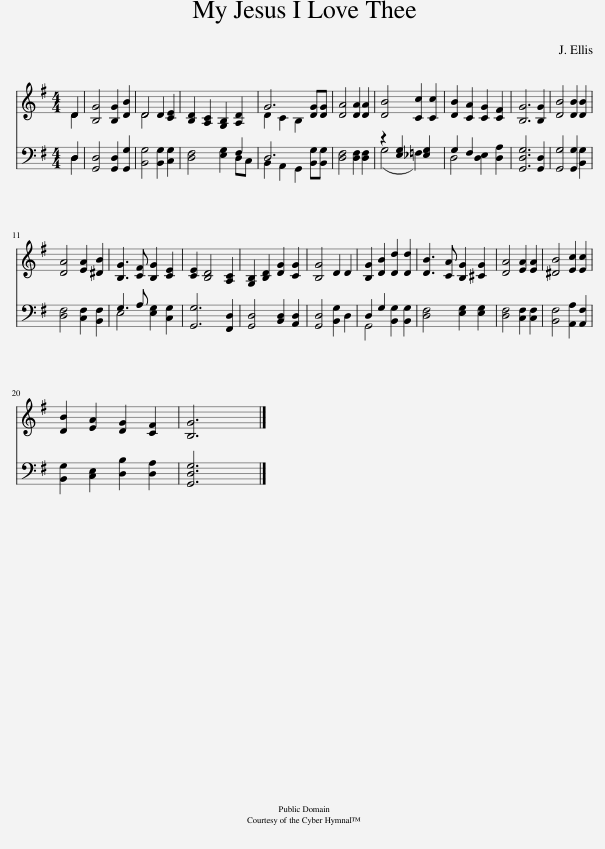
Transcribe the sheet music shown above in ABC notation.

X:1
%%score ( 1 2 ) ( 3 4 )
L:1/8
M:4/4
I:linebreak $
K:G
V:1 treble
V:2 treble
V:3 bass
V:4 bass
V:1
 D2 | [B,G]4 [B,G]2 [DB]2 | D4 D2 [CE]2 | [B,D]2 [A,C]2 [G,B,]2 [A,D]2 | G6 [DG][DG] | %5
 [DA]4 [DA]2 [DA]2 | [DB]4 [Cc]2 [Cc]2 | [DB]2 [CA]2 [CG]2 [CF]2 | [B,G]6 [B,G]2 | [DB]4 [DB]2 [DB]2 |$ %10
 [DA]4 [EA]2 [^DB]2 | [B,G]3 [CF] [B,G]2 [CE]2 | [CE]2 [B,D]4 [A,C]2 | [G,B,]2 [B,D]2 [DG]2 [CG]2 | [B,G]4 D2 D2 | %15
 [B,G]2 [DB]2 [Dd]2 [Dd]2 | [DB]3 [CA] [B,G]2 [^CG]2 | [DA]4 [EA]2 [EA]2 | [^DB]4 [Ec]2 [Ec]2 |$ [DB]2 [EA]2 [DG]2 [CF]2 | %20
 [B,G]6 |] %21
V:2
 D2 | x8 | D4 x4 | x8 | D2 C2 B,2 x2 | %5
 x8 | x8 | x8 | x8 | x8 |$ %10
 x8 | x8 | x8 | x8 | x8 | %15
 x8 | x8 | x8 | x8 |$ x8 | %20
 x6 |] %21
V:3
 D,2 | [G,,D,]4 [G,,D,]2 [G,,G,]2 | [B,,G,]4 [B,,G,]2 [C,G,]2 | [D,F,]4 [E,G,]2 F,2 | D,6 [B,,G,][B,,G,] | %5
 [D,F,]4 [D,F,]2 [D,F,]2 | z2 [E,G,]2 [_E,G,]2 x2 | G,2 F,2 [D,E,]2 [D,A,]2 | [G,,D,G,]6 [G,,D,]2 | [G,,G,]4 [G,,G,]2 [B,,G,]2 |$ %10
 [D,F,]4 [C,F,]2 [B,,F,]2 | G,3 A, [E,G,]2 [C,G,]2 | [G,,G,]6 [F,,D,]2 | [G,,D,]4 [B,,D,]2 [A,,D,]2 | [G,,D,]4 [B,,G,]2 D,2 | %15
 D,2 G,2 [B,,G,]2 [B,,G,]2 | [D,F,]4 [E,G,]2 [E,G,]2 | [D,F,]4 [C,F,]2 [C,F,]2 | [B,,F,]4 [A,,A,]2 [A,,F,]2 |$ [B,,G,]2 [C,E,]2 [D,B,]2 [D,A,]2 | %20
 [G,,D,G,]6 |] %21
V:4
 D,2 | x8 | x8 | x6 D,C, | B,,2 A,,2 G,,2 x2 | %5
 x8 | (G,4 =F,2) x2 | D,4 x4 | x8 | x8 |$ %10
 x8 | E,4 x4 | x8 | x8 | x8 | %15
 G,,4 x4 | x8 | x8 | x8 |$ x8 | %20
 x6 |] %21
